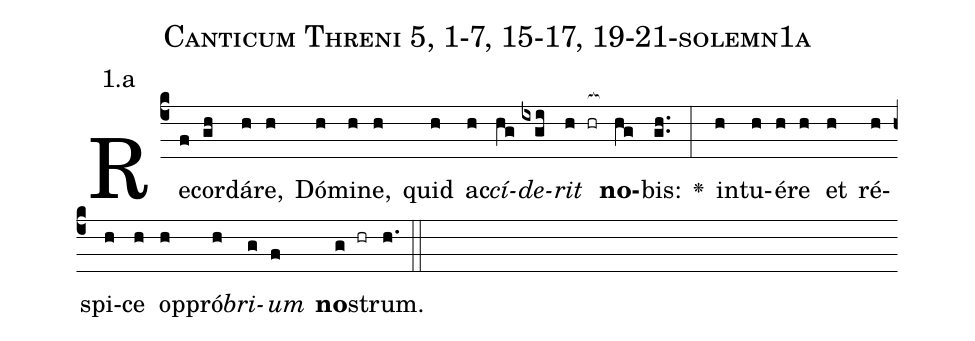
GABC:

name: Canticum Threni 5, 1-7, 15-17, 19-21-solemn1a;
annotation: 1.a;
%%
(c4)Re(f)cor(gh)dá(h)re,(h) Dó(h)mi(h)ne,(h) quid(h) ac(h)<i>cí</i>(hg)<i>de</i>(ixgi)<i>rit</i>(h hr[ocb:1{]) <b>no</b>(hg[ocb:0}])bis:(gh..) <v>\greheightstar</v>(:) in(h)tu(h)é(h)re(h) et(h) ré(h)spi(h)ce(h) op(h)pró(h)<i>bri</i>(g)<i>um</i>(f) <b>no</b>(g hr)strum.(h.) (::)


%E(h) u(h) o(g) u(f) a(g) e.(h.) (::)
